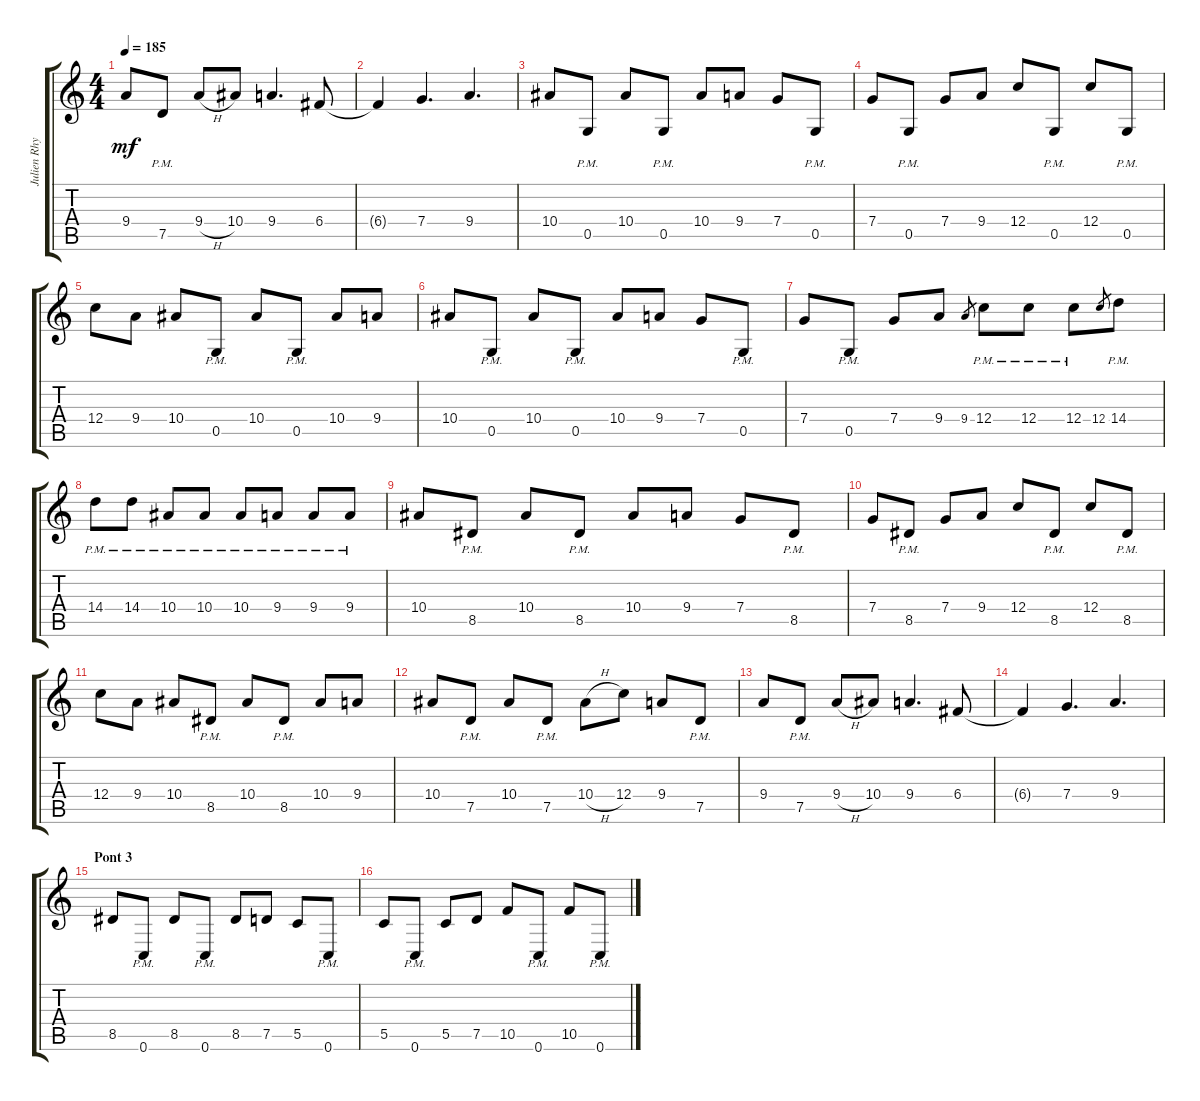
\track ("Julien Rhythm" "Julien Rhy") {instrument distortionguitar}
\staff {score tabs}
\tuning (D4 A3 F3 C3 G2 C2) {hide}
\ts (4 4)
\tempo 185
\clef g2
\ks c
9.4.8{dy mf} 7.5{pm}.8 9.4{h}.8 10.4.8 9.4.4{d} 6.4.8 |
6.4{t}.4 7.4.4{d} 9.4.4{d} |
10.4.8 0.5{pm}.8 10.4.8 0.5{pm}.8 10.4.8 9.4.8 7.4.8 0.5{pm}.8 |
7.4.8 0.5{pm}.8 7.4.8 9.4.8 12.4.8 0.5{pm}.8 12.4.8 0.5{pm}.8 |
12.4.8 9.4.8 10.4.8 0.5{pm}.8 10.4.8 0.5{pm}.8 10.4.8 9.4.8 |
10.4.8 0.5{pm}.8 10.4.8 0.5{pm}.8 10.4.8 9.4.8 7.4.8 0.5{pm}.8 |
7.4.8 0.5{pm}.8 7.4.8 9.4.8 9.4.8{gr} 12.4{pm}.8 12.4{pm}.8 12.4{pm}.8 12.4.8{gr} 14.4{pm}.8 |
14.4{pm}.8 14.4{pm}.8 10.4{pm}.8 10.4{pm}.8 10.4{pm}.8 9.4{pm}.8 9.4{pm}.8 9.4{pm}.8 |
10.4.8 8.5{pm}.8 10.4.8 8.5{pm}.8 10.4.8 9.4.8 7.4.8 8.5{pm}.8 |
7.4.8 8.5{pm}.8 7.4.8 9.4.8 12.4.8 8.5{pm}.8 12.4.8 8.5{pm}.8 |
12.4.8 9.4.8 10.4.8 8.5{pm}.8 10.4.8 8.5{pm}.8 10.4.8 9.4.8 |
10.4.8 7.5{pm}.8 10.4.8 7.5{pm}.8 10.4{h}.8 12.4.8 9.4.8 7.5{pm}.8 |
9.4.8 7.5{pm}.8 9.4{h}.8 10.4.8 9.4.4{d} 6.4.8 |
6.4{t}.4 7.4.4{d} 9.4.4{d} |
\section ("" "Pont 3")
8.5.8 0.6{pm}.8 8.5.8 0.6{pm}.8 8.5.8 7.5.8 5.5.8 0.6{pm}.8 |
5.5.8 0.6{pm}.8 5.5.8 7.5.8 10.5.8 0.6{pm}.8 10.5.8 0.6{pm}.8
